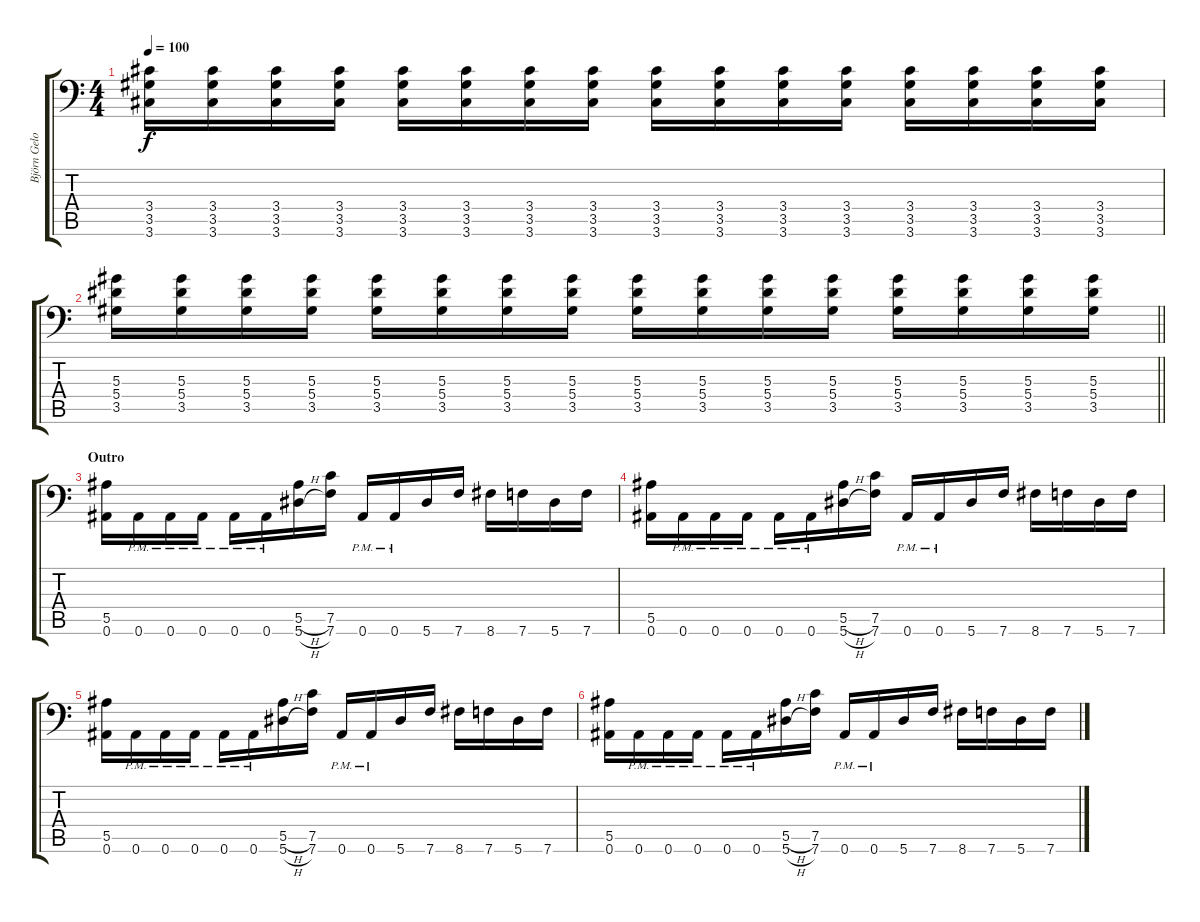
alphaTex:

\track ("Björn Gelotte" "Björn Gelo") {instrument distortionguitar}
\staff {score tabs}
\tuning (C4 G3 Eb3 Bb2 F2 Bb1) {hide}
\ts (4 4)
\tempo 100
\clef f4
\ks c
(3.4 3.5 3.6).16{dy f} (3.4 3.5 3.6).16 (3.4 3.5 3.6).16 (3.4 3.5 3.6).16 (3.4 3.5 3.6).16 (3.4 3.5 3.6).16 (3.4 3.5 3.6).16 (3.4 3.5 3.6).16 (3.4 3.5 3.6).16 (3.4 3.5 3.6).16 (3.4 3.5 3.6).16 (3.4 3.5 3.6).16 (3.4 3.5 3.6).16 (3.4 3.5 3.6).16 (3.4 3.5 3.6).16 (3.4 3.5 3.6).16 |
\barLineRight lightlight
(5.3 5.4 3.5).16 (5.3 5.4 3.5).16 (5.3 5.4 3.5).16 (5.3 5.4 3.5).16 (5.3 5.4 3.5).16 (5.3 5.4 3.5).16 (5.3 5.4 3.5).16 (5.3 5.4 3.5).16 (5.3 5.4 3.5).16 (5.3 5.4 3.5).16 (5.3 5.4 3.5).16 (5.3 5.4 3.5).16 (5.3 5.4 3.5).16 (5.3 5.4 3.5).16 (5.3 5.4 3.5).16 (5.3 5.4 3.5).16 |
\section ("" "Outro")
(5.5 0.6).16 0.6{pm}.16 0.6{pm}.16 0.6{pm}.16 0.6{pm}.16 0.6{pm}.16 (5.5{h} 5.6{h}).16 (7.5 7.6).16 0.6{pm}.16 0.6{pm}.16 5.6.16 7.6.16 8.6.16 7.6.16 5.6.16 7.6.16 |
(5.5 0.6).16 0.6{pm}.16 0.6{pm}.16 0.6{pm}.16 0.6{pm}.16 0.6{pm}.16 (5.5{h} 5.6{h}).16 (7.5 7.6).16 0.6{pm}.16 0.6{pm}.16 5.6.16 7.6.16 8.6.16 7.6.16 5.6.16 7.6.16 |
(5.5 0.6).16 0.6{pm}.16 0.6{pm}.16 0.6{pm}.16 0.6{pm}.16 0.6{pm}.16 (5.5{h} 5.6{h}).16 (7.5 7.6).16 0.6{pm}.16 0.6{pm}.16 5.6.16 7.6.16 8.6.16 7.6.16 5.6.16 7.6.16 |
(5.5 0.6).16 0.6{pm}.16 0.6{pm}.16 0.6{pm}.16 0.6{pm}.16 0.6{pm}.16 (5.5{h} 5.6{h}).16 (7.5 7.6).16 0.6{pm}.16 0.6{pm}.16 5.6.16 7.6.16 8.6.16 7.6.16 5.6.16 7.6.16
